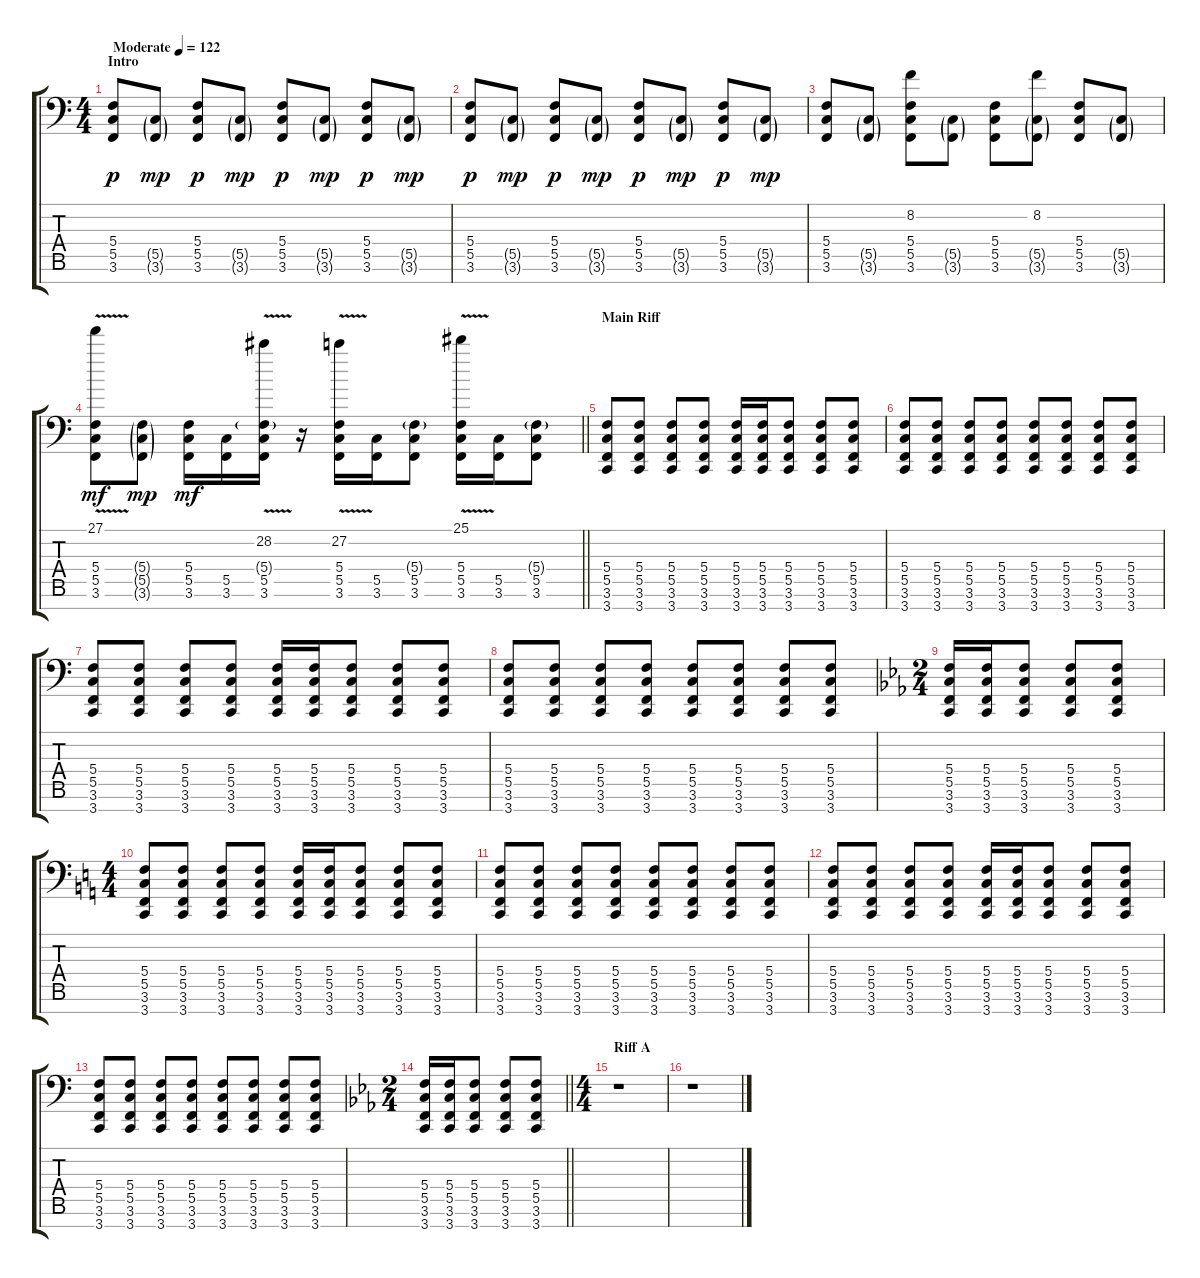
\track "" {instrument stringensemble1}
\staff {score tabs}
\tuning (D4 A3 F3 C3 G2 D2 A1) {hide}
\ts (4 4)
\section ("" "Intro")
\tempo (122 "Moderate")
\clef f4
\ks c
(5.4 5.5 3.6).8{dy p instrument stringensemble1} (5.5{g} 3.6{g}).8{dy mp} (5.4 5.5 3.6).8{dy p} (5.5{g} 3.6{g}).8{dy mp} (5.4 5.5 3.6).8{dy p} (5.5{g} 3.6{g}).8{dy mp} (5.4 5.5 3.6).8{dy p} (5.5{g} 3.6{g}).8{dy mp} |
(5.4 5.5 3.6).8{dy p} (5.5{g} 3.6{g}).8{dy mp} (5.4 5.5 3.6).8{dy p} (5.5{g} 3.6{g}).8{dy mp} (5.4 5.5 3.6).8{dy p} (5.5{g} 3.6{g}).8{dy mp} (5.4 5.5 3.6).8{dy p} (5.5{g} 3.6{g}).8{dy mp} |
(5.4 5.5 3.6).8 (5.5{g} 3.6{g}).8 (8.2 5.4 5.5 3.6).8 (5.5{g} 3.6{g}).8 (5.4 5.5 3.6).8 (8.2 5.5{g} 3.6{g}).8 (5.4 5.5 3.6).8 (5.5{g} 3.6{g}).8 |
\barLineRight lightlight
(27.1{v} 5.4 5.5 3.6).8{dy mf} (5.4{g} 5.5{g} 3.6{g}).8{dy mp} (5.4 5.5 3.6).16{dy mf} (5.5 3.6).16 (28.2{v} 5.4{g} 5.5 3.6).16 r.16 (27.2{v} 5.4 5.5 3.6).16 (5.5 3.6).16 (5.4{g} 5.5 3.6).8 (25.1{v} 5.4 5.5 3.6).16 (5.5 3.6).16 (5.4{g} 5.5 3.6).8 |
\section ("" "Main Riff")
(5.4 5.5 3.6 3.7).8 (5.4 5.5 3.6 3.7).8 (5.4 5.5 3.6 3.7).8 (5.4 5.5 3.6 3.7).8 (5.4 5.5 3.6 3.7).16 (5.4 5.5 3.6 3.7).16 (5.4 5.5 3.6 3.7).8 (5.4 5.5 3.6 3.7).8 (5.4 5.5 3.6 3.7).8 |
(5.4 5.5 3.6 3.7).8 (5.4 5.5 3.6 3.7).8 (5.4 5.5 3.6 3.7).8 (5.4 5.5 3.6 3.7).8 (5.4 5.5 3.6 3.7).8 (5.4 5.5 3.6 3.7).8 (5.4 5.5 3.6 3.7).8 (5.4 5.5 3.6 3.7).8 |
(5.4 5.5 3.6 3.7).8 (5.4 5.5 3.6 3.7).8 (5.4 5.5 3.6 3.7).8 (5.4 5.5 3.6 3.7).8 (5.4 5.5 3.6 3.7).16 (5.4 5.5 3.6 3.7).16 (5.4 5.5 3.6 3.7).8 (5.4 5.5 3.6 3.7).8 (5.4 5.5 3.6 3.7).8 |
(5.4 5.5 3.6 3.7).8 (5.4 5.5 3.6 3.7).8 (5.4 5.5 3.6 3.7).8 (5.4 5.5 3.6 3.7).8 (5.4 5.5 3.6 3.7).8 (5.4 5.5 3.6 3.7).8 (5.4 5.5 3.6 3.7).8 (5.4 5.5 3.6 3.7).8 |
\ts (2 4)
\ks eb
(5.4 5.5 3.6 3.7).16 (5.4 5.5 3.6 3.7).16 (5.4 5.5 3.6 3.7).8 (5.4 5.5 3.6 3.7).8 (5.4 5.5 3.6 3.7).8 |
\ts (4 4)
\ks c
(5.4 5.5 3.6 3.7).8 (5.4 5.5 3.6 3.7).8 (5.4 5.5 3.6 3.7).8 (5.4 5.5 3.6 3.7).8 (5.4 5.5 3.6 3.7).16 (5.4 5.5 3.6 3.7).16 (5.4 5.5 3.6 3.7).8 (5.4 5.5 3.6 3.7).8 (5.4 5.5 3.6 3.7).8 |
(5.4 5.5 3.6 3.7).8 (5.4 5.5 3.6 3.7).8 (5.4 5.5 3.6 3.7).8 (5.4 5.5 3.6 3.7).8 (5.4 5.5 3.6 3.7).8 (5.4 5.5 3.6 3.7).8 (5.4 5.5 3.6 3.7).8 (5.4 5.5 3.6 3.7).8 |
(5.4 5.5 3.6 3.7).8 (5.4 5.5 3.6 3.7).8 (5.4 5.5 3.6 3.7).8 (5.4 5.5 3.6 3.7).8 (5.4 5.5 3.6 3.7).16 (5.4 5.5 3.6 3.7).16 (5.4 5.5 3.6 3.7).8 (5.4 5.5 3.6 3.7).8 (5.4 5.5 3.6 3.7).8 |
(5.4 5.5 3.6 3.7).8 (5.4 5.5 3.6 3.7).8 (5.4 5.5 3.6 3.7).8 (5.4 5.5 3.6 3.7).8 (5.4 5.5 3.6 3.7).8 (5.4 5.5 3.6 3.7).8 (5.4 5.5 3.6 3.7).8 (5.4 5.5 3.6 3.7).8 |
\ts (2 4)
\barLineRight lightlight
\ks eb
(5.4 5.5 3.6 3.7).16 (5.4 5.5 3.6 3.7).16 (5.4 5.5 3.6 3.7).8 (5.4 5.5 3.6 3.7).8 (5.4 5.5 3.6 3.7).8 |
\ts (4 4)
\section ("" "Riff A")
r.1 |
r.1
